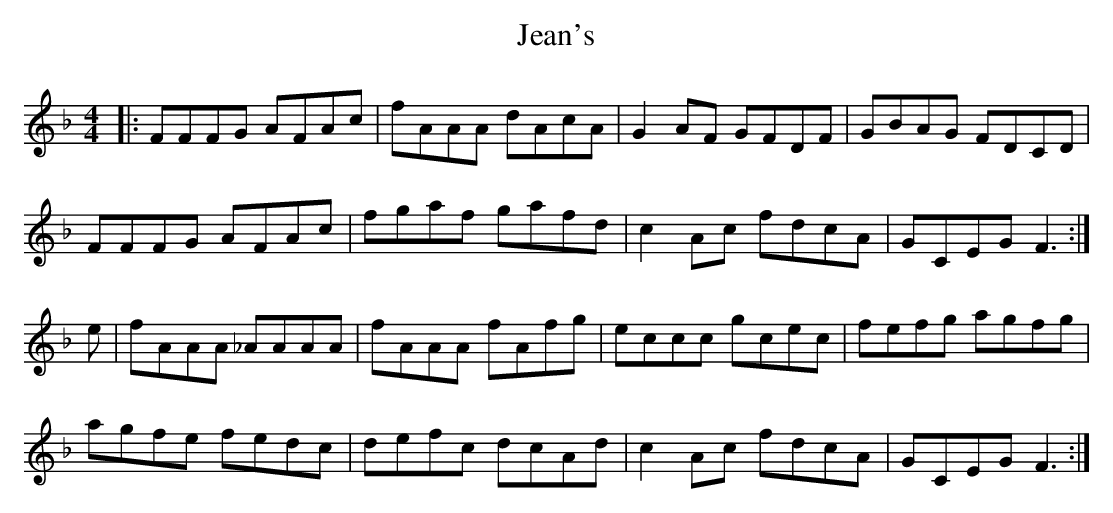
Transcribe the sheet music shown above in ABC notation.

X:1
T: Jean's
M: 4/4
L: 1/8
K: Fmaj
|:FFFG AFAc|fAAA dAcA|G2AF GFDF|GBAG FDCD|
FFFG AFAc|fgaf gafd|c2Ac fdcA|GCEG F3:|
e|fAAA _AAAA|fAAA fAfg|eccc gcec|fefg agfg|
agfe fedc|defc dcAd|c2Ac fdcA|GCEG F3:|
